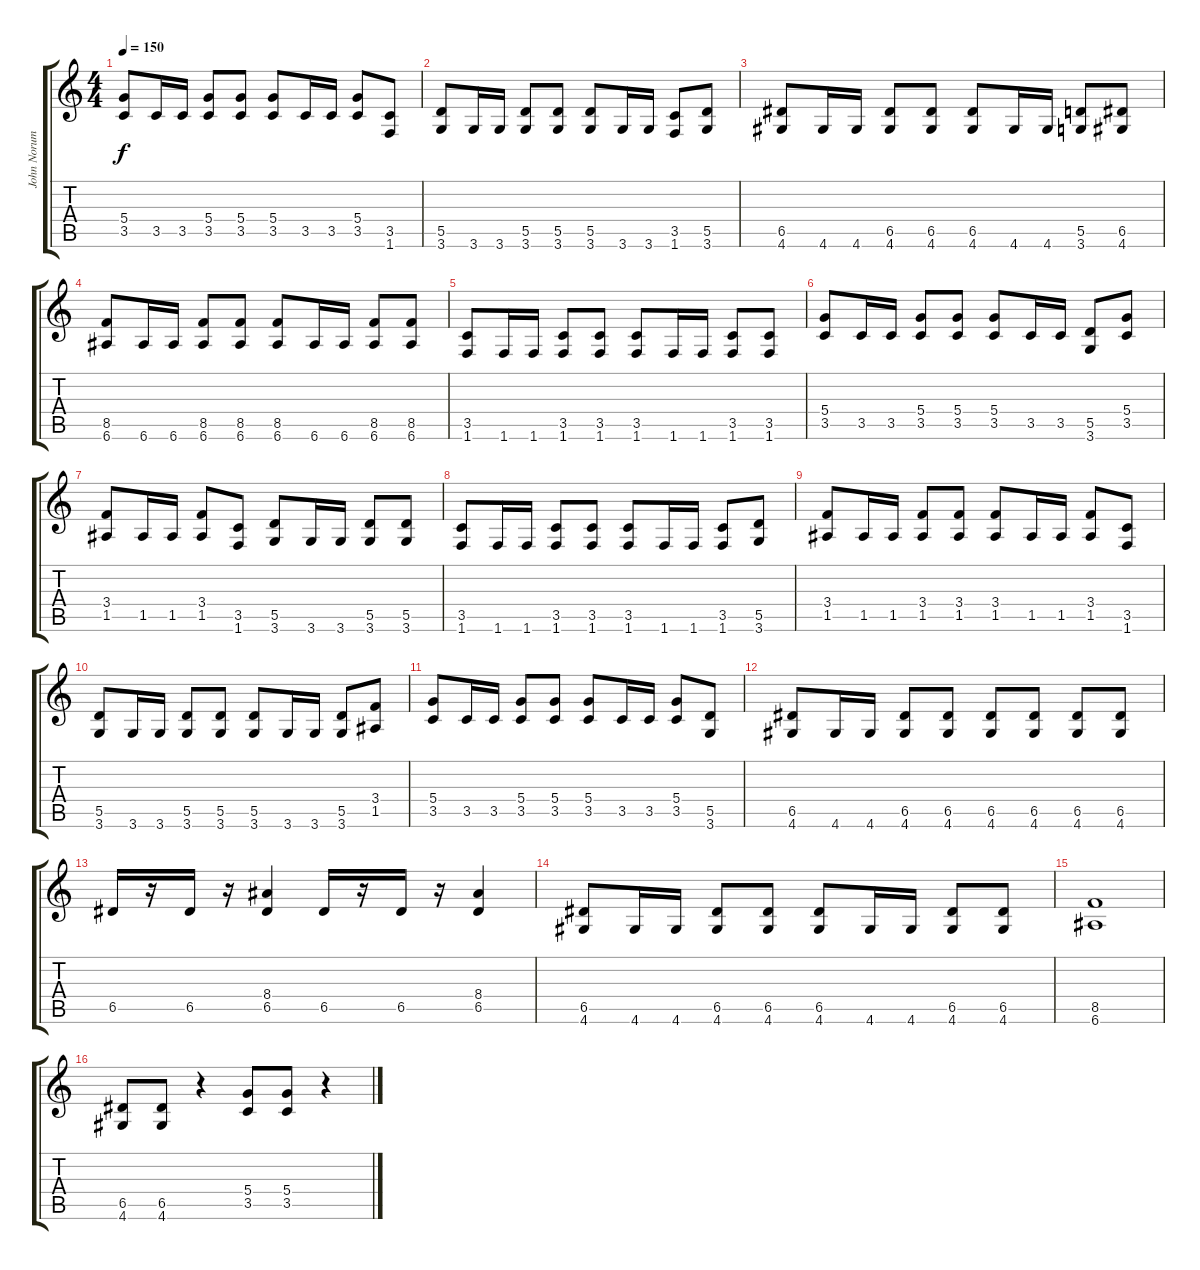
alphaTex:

\track ("John Norum Rythm" "John Norum") {instrument distortionguitar}
\staff {score tabs}
\tuning (E4 B3 G3 D3 A2 E2) {hide}
\ts (4 4)
\tempo 150
\clef g2
\ks c
(5.4 3.5).8{dy f} 3.5.16 3.5.16 (5.4 3.5).8 (5.4 3.5).8 (5.4 3.5).8 3.5.16 3.5.16 (5.4 3.5).8 (3.5 1.6).8 |
(5.5 3.6).8 3.6.16 3.6.16 (5.5 3.6).8 (5.5 3.6).8 (5.5 3.6).8 3.6.16 3.6.16 (3.5 1.6).8 (5.5 3.6).8 |
(6.5 4.6).8 4.6.16 4.6.16 (6.5 4.6).8 (6.5 4.6).8 (6.5 4.6).8 4.6.16 4.6.16 (5.5 3.6).8 (6.5 4.6).8 |
(8.5 6.6).8 6.6.16 6.6.16 (8.5 6.6).8 (8.5 6.6).8 (8.5 6.6).8 6.6.16 6.6.16 (8.5 6.6).8 (8.5 6.6).8 |
(3.5 1.6).8 1.6.16 1.6.16 (3.5 1.6).8 (3.5 1.6).8 (3.5 1.6).8 1.6.16 1.6.16 (3.5 1.6).8 (3.5 1.6).8 |
(5.4 3.5).8 3.5.16 3.5.16 (5.4 3.5).8 (5.4 3.5).8 (5.4 3.5).8 3.5.16 3.5.16 (5.5 3.6).8 (5.4 3.5).8 |
(3.4 1.5).8 1.5.16 1.5.16 (3.4 1.5).8 (3.5 1.6).8 (5.5 3.6).8 3.6.16 3.6.16 (5.5 3.6).8 (5.5 3.6).8 |
(3.5 1.6).8 1.6.16 1.6.16 (3.5 1.6).8 (3.5 1.6).8 (3.5 1.6).8 1.6.16 1.6.16 (3.5 1.6).8 (5.5 3.6).8 |
(3.4 1.5).8 1.5.16 1.5.16 (3.4 1.5).8 (3.4 1.5).8 (3.4 1.5).8 1.5.16 1.5.16 (3.4 1.5).8 (3.5 1.6).8 |
(5.5 3.6).8 3.6.16 3.6.16 (5.5 3.6).8 (5.5 3.6).8 (5.5 3.6).8 3.6.16 3.6.16 (5.5 3.6).8 (3.4 1.5).8 |
(5.4 3.5).8 3.5.16 3.5.16 (5.4 3.5).8 (5.4 3.5).8 (5.4 3.5).8 3.5.16 3.5.16 (5.4 3.5).8 (5.5 3.6).8 |
(6.5 4.6).8 4.6.16 4.6.16 (6.5 4.6).8 (6.5 4.6).8 (6.5 4.6).8 (6.5 4.6).8 (6.5 4.6).8 (6.5 4.6).8 |
6.5.16 r.16 6.5.16 r.16 (8.4 6.5).4 6.5.16 r.16 6.5.16 r.16 (8.4 6.5).4 |
(6.5 4.6).8 4.6.16 4.6.16 (6.5 4.6).8 (6.5 4.6).8 (6.5 4.6).8 4.6.16 4.6.16 (6.5 4.6).8 (6.5 4.6).8 |
(8.5 6.6).1 |
(6.5 4.6).8 (6.5 4.6).8 r.4 (5.4 3.5).8 (5.4 3.5).8 r.4
